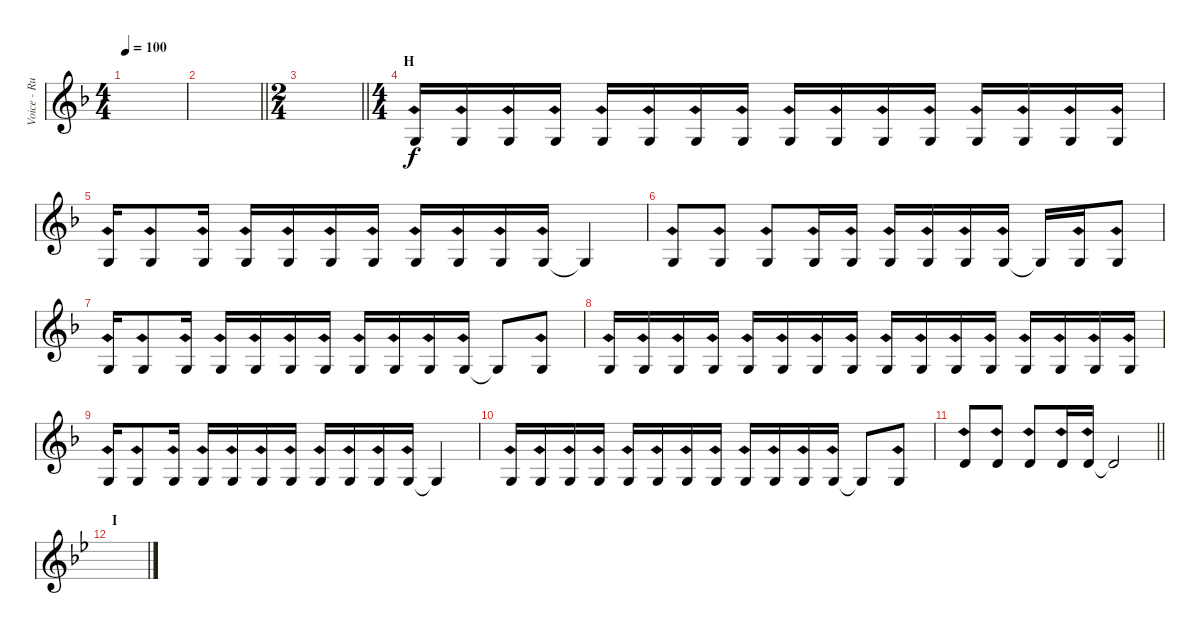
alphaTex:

\track ("Voice - Ruki" "Voice - Ru") {instrument lead6voice}
\staff {score}
\tuning (Db4 Ab3 E3 B2 Gb2 Db2) {hide}
\ts (4 4)
\tempo 100
\clef g2
\ks f
|
\barLineRight lightlight
|
\ts (2 4)
\barLineRight lightlight
|
\ts (4 4)
\section ("" "H")
3.3{sh 12}.16 3.3{sh 12}.16 3.3{sh 12}.16 3.3{sh 12}.16 3.3{sh 12}.16 3.3{sh 12}.16 3.3{sh 12}.16 3.3{sh 12}.16 3.3{sh 12}.16 3.3{sh 12}.16 3.3{sh 12}.16 3.3{sh 12}.16 3.3{sh 12}.16 3.3{sh 12}.16 3.3{sh 12}.16 3.3{sh 12}.16 |
3.3{sh 12}.16 3.3{sh 12}.8 3.3{sh 12}.16 3.3{sh 12}.16 3.3{sh 12}.16 3.3{sh 12}.16 3.3{sh 12}.16 3.3{sh 12}.16 3.3{sh 12}.16 3.3{sh 12}.16 3.3{sh 12}.16 3.3{t}.4 |
3.3{sh 12}.8 3.3{sh 12}.8 3.3{sh 12}.8 3.3{sh 12}.16 3.3{sh 12}.16 3.3{sh 12}.16 3.3{sh 12}.16 3.3{sh 12}.16 3.3{sh 12}.16 3.3{t}.16 3.3{sh 12}.16 3.3{sh 12}.8 |
3.3{sh 12}.16 3.3{sh 12}.8 3.3{sh 12}.16 3.3{sh 12}.16 3.3{sh 12}.16 3.3{sh 12}.16 3.3{sh 12}.16 3.3{sh 12}.16 3.3{sh 12}.16 3.3{sh 12}.16 3.3{sh 12}.16 3.3{t}.8 3.3{sh 12}.8 |
3.3{sh 12}.16 3.3{sh 12}.16 3.3{sh 12}.16 3.3{sh 12}.16 3.3{sh 12}.16 3.3{sh 12}.16 3.3{sh 12}.16 3.3{sh 12}.16 3.3{sh 12}.16 3.3{sh 12}.16 3.3{sh 12}.16 3.3{sh 12}.16 3.3{sh 12}.16 3.3{sh 12}.16 3.3{sh 12}.16 3.3{sh 12}.16 |
3.3{sh 12}.16 3.3{sh 12}.8 3.3{sh 12}.16 3.3{sh 12}.16 3.3{sh 12}.16 3.3{sh 12}.16 3.3{sh 12}.16 3.3{sh 12}.16 3.3{sh 12}.16 3.3{sh 12}.16 3.3{sh 12}.16 3.3{t}.4 |
3.3{sh 12}.16 3.3{sh 12}.16 3.3{sh 12}.16 3.3{sh 12}.16 3.3{sh 12}.16 3.3{sh 12}.16 3.3{sh 12}.16 3.3{sh 12}.16 3.3{sh 12}.16 3.3{sh 12}.16 3.3{sh 12}.16 3.3{sh 12}.16 3.3{t}.8 3.3{sh 12}.8 |
\barLineRight lightlight
1.1{sh 12}.8 1.1{sh 12}.8 1.1{sh 12}.8 1.1{sh 12}.16 1.1{sh 12}.16 1.1{t}.2 |
\section ("" "I")
\ks bb
